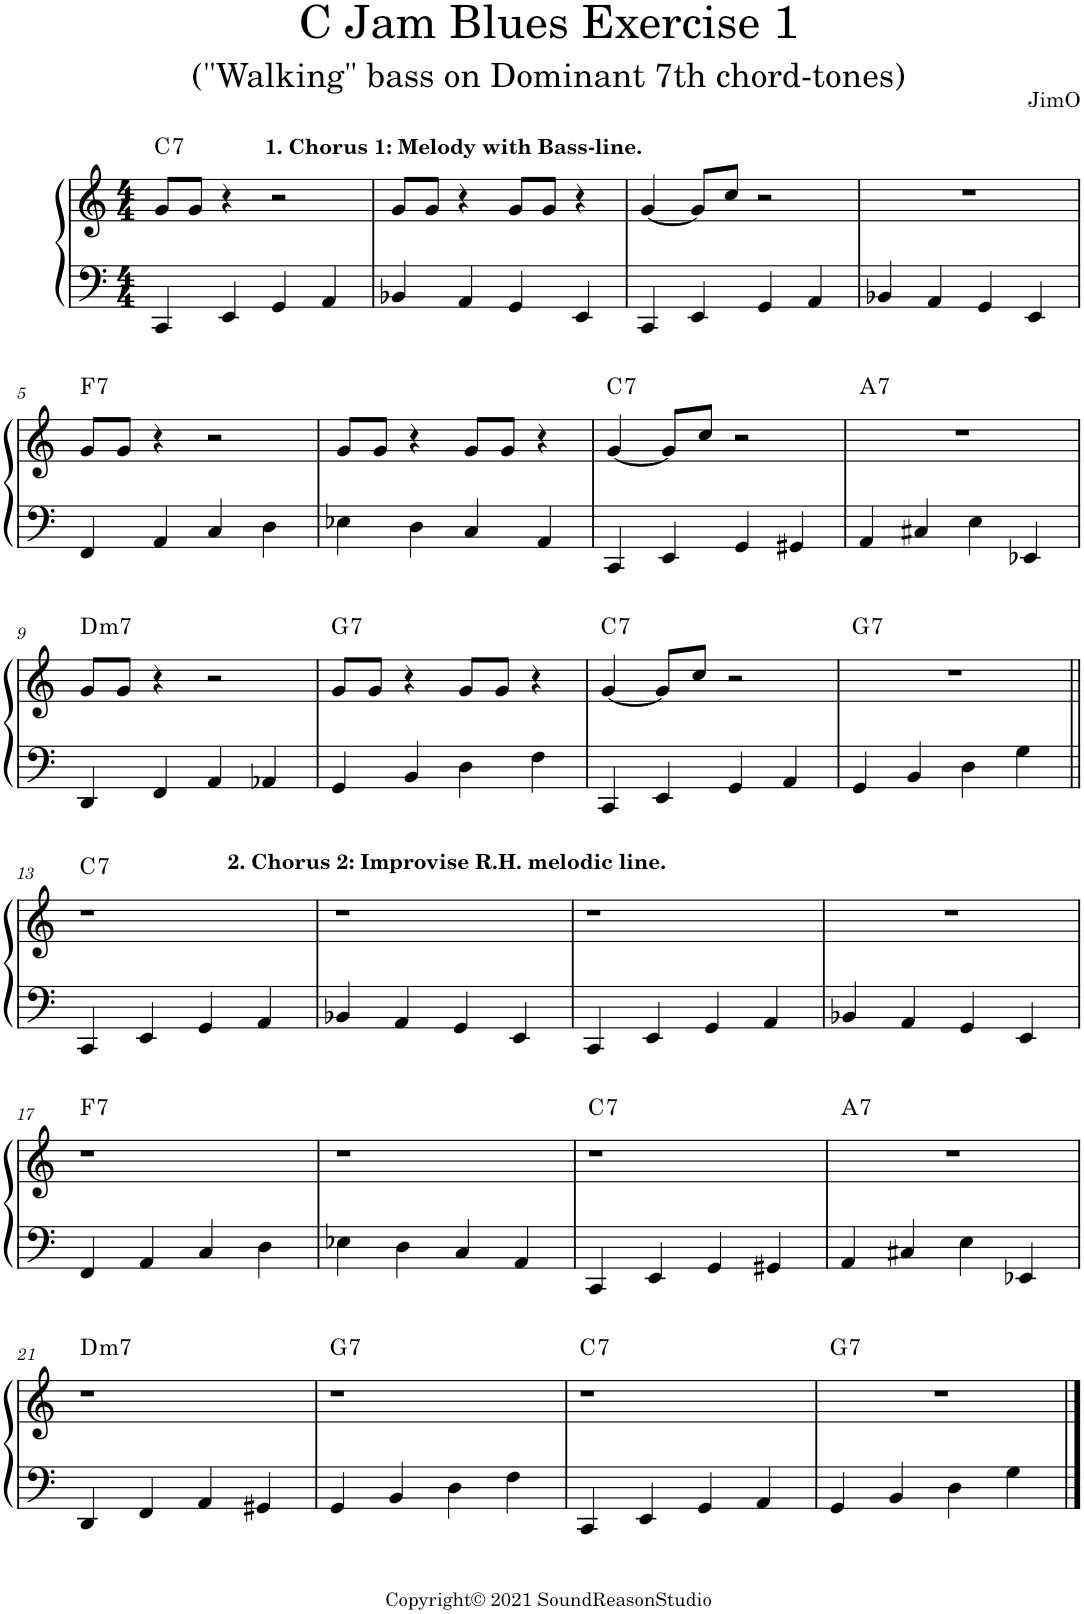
**kern	**kern	**harte
*part1	*part1	*part1
*staff2	*staff1	*
*I"Piano	*	*
*I'Pno.	*	*
*clefF4	*clefG2	*
*k[]	*k[]	*
*M4/4	*M4/4	*
=1	=1	=1
!	!	!LO:H:kt=7
4CC/	8g/L	C:7
.	8g/J	.
4EE/	4r	.
!	!LO:TX:a:B:t=1. Chorus 1&colon; Melody with Bass-line.	!
4GG/	2r	.
4AA/	.	.
=2	=2	=2
4BB-X/	8g/L	.
.	8g/J	.
4AA/	4r	.
4GG/	8g/L	.
.	8g/J	.
4EE/	4r	.
=3	=3	=3
4CC/	[4g/	.
4EE/	8g/L]	.
.	8cc/J	.
4GG/	2r	.
4AA/	.	.
=4	=4	=4
4BB-X/	1r	.
4AA/	.	.
4GG/	.	.
4EE/	.	.
!!LO:LB:g=z
=5	=5	=5
!	!	!LO:H:kt=7
4FF/	8g/L	F:7
.	8g/J	.
4AA/	4r	.
4C/	2r	.
4D\	.	.
=6	=6	=6
4E-X\	8g/L	.
.	8g/J	.
4D\	4r	.
4C/	8g/L	.
.	8g/J	.
4AA/	4r	.
=7	=7	=7
!	!	!LO:H:kt=7
4CC/	[4g/	C:7
4EE/	8g/L]	.
.	8cc/J	.
4GG/	2r	.
4GG#X/	.	.
=8	=8	=8
!	!	!LO:H:kt=7
4AA/	1r	A:7
4C#X/	.	.
4E\	.	.
4EE-X/	.	.
!!LO:LB:g=z
=9	=9	=9
!	!	!LO:H:kt=m7
4DD/	8g/L	D:min7
.	8g/J	.
4FF/	4r	.
4AA/	2r	.
4AA-X/	.	.
=10	=10	=10
!	!	!LO:H:kt=7
4GG/	8g/L	G:7
.	8g/J	.
4BB/	4r	.
4D\	8g/L	.
.	8g/J	.
4F\	4r	.
=11	=11	=11
!	!	!LO:H:kt=7
4CC/	[4g/	C:7
4EE/	8g/L]	.
.	8cc/J	.
4GG/	2r	.
4AA/	.	.
=12	=12	=12
!	!	!LO:H:kt=7
4GG/	1r	G:7
4BB/	.	.
4D\	.	.
4G\	.	.
!!LO:LB:g=z
=13||	=13||	=13||
!	!LO:TX:a:B:t=2. Chorus 2&colon; Improvise R.H. melodic line.	!LO:H:kt=7
4CC/	1r	C:7
4EE/	.	.
4GG/	.	.
4AA/	.	.
=14	=14	=14
4BB-X/	1r	.
4AA/	.	.
4GG/	.	.
4EE/	.	.
=15	=15	=15
4CC/	1r	.
4EE/	.	.
4GG/	.	.
4AA/	.	.
=16	=16	=16
4BB-X/	1r	.
4AA/	.	.
4GG/	.	.
4EE/	.	.
!!LO:LB:g=z
=17	=17	=17
!	!	!LO:H:kt=7
4FF/	1r	F:7
4AA/	.	.
4C/	.	.
4D\	.	.
=18	=18	=18
4E-X\	1r	.
4D\	.	.
4C/	.	.
4AA/	.	.
=19	=19	=19
!	!	!LO:H:kt=7
4CC/	1r	C:7
4EE/	.	.
4GG/	.	.
4GG#X/	.	.
=20	=20	=20
!	!	!LO:H:kt=7
4AA/	1r	A:7
4C#X/	.	.
4E\	.	.
4EE-X/	.	.
!!LO:LB:g=z
=21	=21	=21
!	!	!LO:H:kt=m7
4DD/	1r	D:min7
4FF/	.	.
4AA/	.	.
4GG#X/	.	.
=22	=22	=22
!	!	!LO:H:kt=7
4GG/	1r	G:7
4BB/	.	.
4D\	.	.
4F\	.	.
=23	=23	=23
!	!	!LO:H:kt=7
4CC/	1r	C:7
4EE/	.	.
4GG/	.	.
4AA/	.	.
=24	=24	=24
!	!	!LO:H:kt=7
4GG/	1r	G:7
4BB/	.	.
4D\	.	.
4G\	.	.
==	==	==
*-	*-	*-
